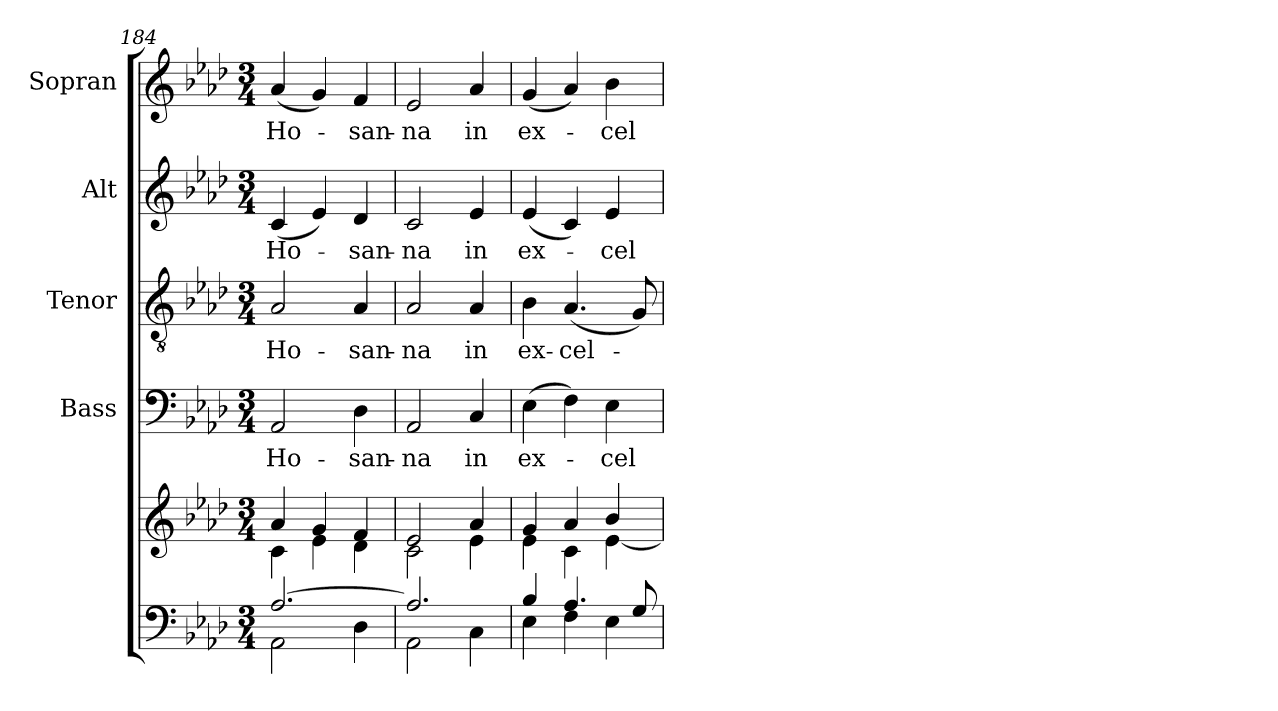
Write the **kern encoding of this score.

**kern	**kern	**kern	**text	**kern	**text	**kern	**text	**kern	**text
*part5	*part5	*part4	*part4	*part3	*part3	*part2	*part2	*part1	*part1
*staff6	*staff5	*staff4	*staff4	*staff3	*staff3	*staff2	*staff2	*staff1	*staff1
*	*	*I"Bass	*	*I"Tenor	*	*I"Alt	*	*I"Sopran	*
*	*	*I'B.	*	*I'T.	*	*I'A.	*	*I'S.	*
*clefF4	*clefG2	*clefF4	*	*clefGv2	*	*clefG2	*	*clefG2	*
*k[b-e-a-d-]	*k[b-e-a-d-]	*k[b-e-a-d-]	*	*k[b-e-a-d-]	*	*k[b-e-a-d-]	*	*k[b-e-a-d-]	*
*A-:	*A-:	*A-:	*	*A-:	*	*A-:	*	*A-:	*
*M3/4	*M3/4	*M3/4	*	*M3/4	*	*M3/4	*	*M3/4	*
=184	=184	=184	=184	=184	=184	=184	=184	=184	=184
*^	*^	*	*	*	*	*	*	*	*
!	!	!	!	!	!LO:LY:b	!	!LO:LY:b	!	!LO:LY:b	!	!LO:LY:b
[>2.A-/	2AA-\	4a-/	4c\	2AA-/	Ho-	2A-/	Ho-	(<4c/	Ho-	(<4a-/	Ho-
.	.	4g/	4e-\	.	.	.	.	4e-/)	.	4g/)	.
!	!	!	!	!	!LO:LY:b	!	!LO:LY:b	!	!LO:LY:b	!	!LO:LY:b
.	4D-\	4f/	4d-\	4D-\	-san-	4A-/	-san-	4d-/	-san-	4f/	-san-
=185	=185	=185	=185	=185	=185	=185	=185	=185	=185	=185	=185
!	!	!	!	!	!LO:LY:b	!	!LO:LY:b	!	!LO:LY:b	!	!LO:LY:b
2.A-/]	2AA-\	2e-/	2c\	2AA-/	-na	2A-/	-na	2c/	-na	2e-/	-na
!	!	!	!	!	!LO:LY:b	!	!LO:LY:b	!	!LO:LY:b	!	!LO:LY:b
.	4C\	4a-/	4e-\	4C/	in	4A-/	in	4e-/	in	4a-/	in
!!LO:PB:g=z
=186	=186	=186	=186	=186	=186	=186	=186	=186	=186	=186	=186
!	!	!	!	!	!LO:LY:b	!	!LO:LY:b	!	!LO:LY:b	!	!LO:LY:b
4B-/	4E-\	4g/	4e-\	(>4E-\	ex-	4B-\	ex-	(<4e-/	ex-	(<4g/	ex-
!	!	!	!	!	!	!	!LO:LY:b	!	!	!	!
4.A-/	4F\	4a-/	4c\	4F\)	.	(<4.A-/	-cel-	4c/)	.	4a-/)	.
!	!	!	!	!	!LO:LY:b	!	!	!	!LO:LY:b	!	!LO:LY:b
.	4E-\	4b-/	[<4e-\	4E-\	-cel-	.	.	4e-/	-cel-	4b-\	-cel-
8G/	.	.	.	.	.	8G/)	.	.	.	.	.
*v	*v	*	*	*	*	*	*	*	*	*	*
*	*v	*v	*	*	*	*	*	*	*	*
=	=	=	=	=	=	=	=	=	=
*-	*-	*-	*-	*-	*-	*-	*-	*-	*-
